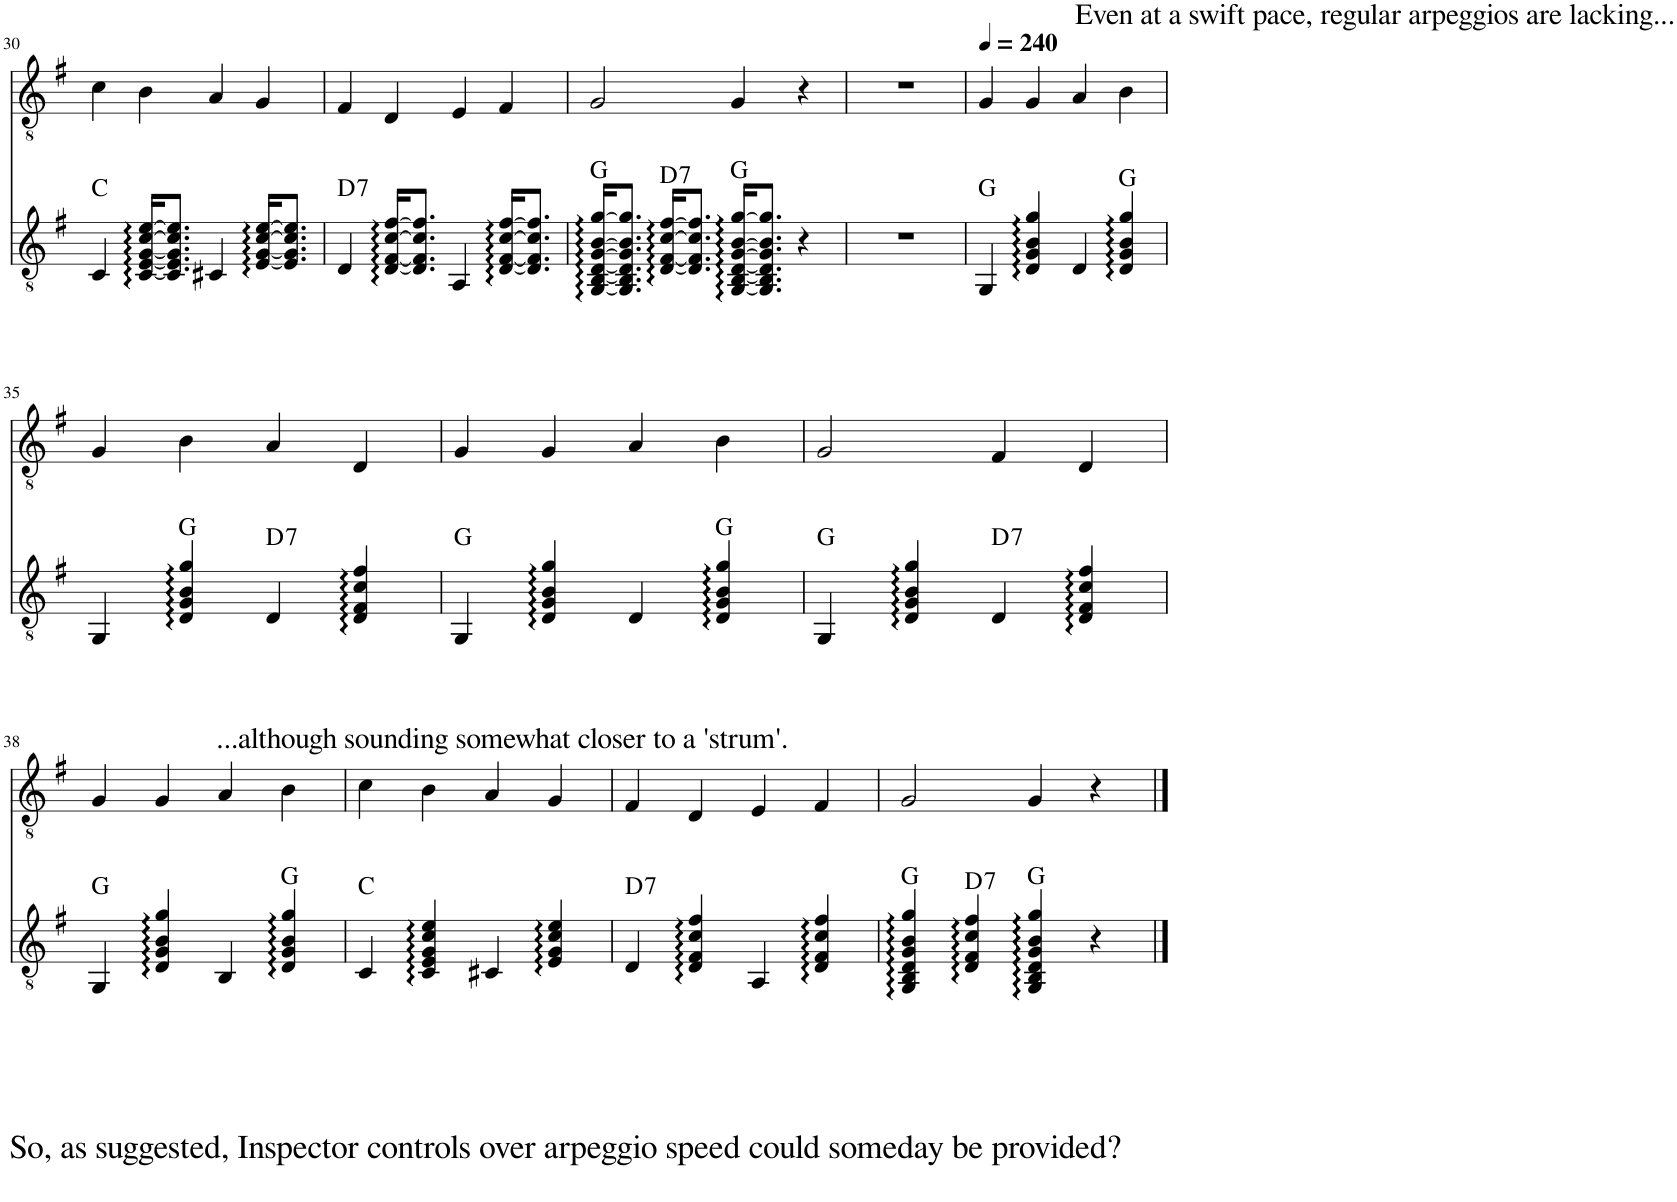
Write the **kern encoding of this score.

**kern	**harte	**kern
*part2	*part2	*part1
*staff2	*	*staff1
*I"Acoustic Guitar	*	*I"Banjo
*	*	*I'Bjo
!!LO:PB:g=z
*clefGv2	*	*clefGv2
*	*	*Trd7c12
*k[f#]	*	*k[f#]
*M4/4	*	*M4/4
=30	=30	=30
4C/	C:maj	4c\
[16C/ [16E/ [16G/ [16c/ [16e/KL	.	4B\
8.C/] 8.E/] 8.G/] 8.c/] 8.e/]J	.	.
4C#X/	.	4A/
[16E/ [16G/ [16c/ [16e/KL	.	4G/
8.E/] 8.G/] 8.c/] 8.e/]J	.	.
=31	=31	=31
!	!LO:H:kt=7	!
4D/	D:7	4F#/
[16D/ [16F#/ [16c/ [16f#/KL	.	4D/
8.D/] 8.F#/] 8.c/] 8.f#/]J	.	.
4AA/	.	4E/
[16D/ [16F#/ [16c/ [16f#/KL	.	4F#/
8.D/] 8.F#/] 8.c/] 8.f#/]J	.	.
=32	=32	=32
[16GG/ [16BB/ [16D/ [16G/ [16B/ [16g/KL	G:maj	2G/
8.GG/] 8.BB/] 8.D/] 8.G/] 8.B/] 8.g/]J	.	.
!	!LO:H:kt=7	!
[16D/ [16F#/ [16c/ [16f#/KL	D:7	.
8.D/] 8.F#/] 8.c/] 8.f#/]J	.	.
[16GG/ [16BB/ [16D/ [16G/ [16B/ [16g/KL	G:maj	4G/
8.GG/] 8.BB/] 8.D/] 8.G/] 8.B/] 8.g/]J	.	.
4r	.	4r
=33	=33	=33
1r	.	1r
=34	=34	=34
*	*	*MM240
4GG/	G:maj	4G/
4D/ 4G/ 4B/ 4g/	.	4G/
4D/	.	4A/
!	!	!LO:TX:a:t=Even at a swift pace, regular arpeggios are lacking...
4D/ 4G/ 4B/ 4g/	G:maj	4B\
!!LO:LB:g=z
=35	=35	=35
4GG/	.	4G/
4D/ 4G/ 4B/ 4g/	G:maj	4B\
!	!LO:H:kt=7	!
4D/	D:7	4A/
4D/ 4F#/ 4c/ 4f#/	.	4D/
=36	=36	=36
4GG/	G:maj	4G/
4D/ 4G/ 4B/ 4g/	.	4G/
4D/	.	4A/
4D/ 4G/ 4B/ 4g/	G:maj	4B\
=37	=37	=37
4GG/	G:maj	2G/
4D/ 4G/ 4B/ 4g/	.	.
!	!LO:H:kt=7	!
4D/	D:7	4F#/
4D/ 4F#/ 4c/ 4f#/	.	4D/
!!LO:LB:g=z
=38	=38	=38
!LO:TX:b:t=So, as suggested, Inspector controls over arpeggio speed could someday be provided?	!	!
4GG/	G:maj	4G/
4D/ 4G/ 4B/ 4g/	.	4G/
!	!	!LO:TX:a:t=...although sounding somewhat closer to a 'strum'.
4BB/	.	4A/
4D/ 4G/ 4B/ 4g/	G:maj	4B\
=39	=39	=39
4C/	C:maj	4c\
4C/ 4E/ 4G/ 4c/ 4e/	.	4B\
4C#X/	.	4A/
4E/ 4G/ 4c/ 4e/	.	4G/
=40	=40	=40
!	!LO:H:kt=7	!
4D/	D:7	4F#/
4D/ 4F#/ 4c/ 4f#/	.	4D/
4AA/	.	4E/
4D/ 4F#/ 4c/ 4f#/	.	4F#/
=41	=41	=41
4GG/ 4BB/ 4D/ 4G/ 4B/ 4g/	G:maj	2G/
!	!LO:H:kt=7	!
4D/ 4F#/ 4c/ 4f#/	D:7	.
4GG/ 4BB/ 4D/ 4G/ 4B/ 4g/	G:maj	4G/
4r	.	4r
==	==	==
*-	*-	*-
